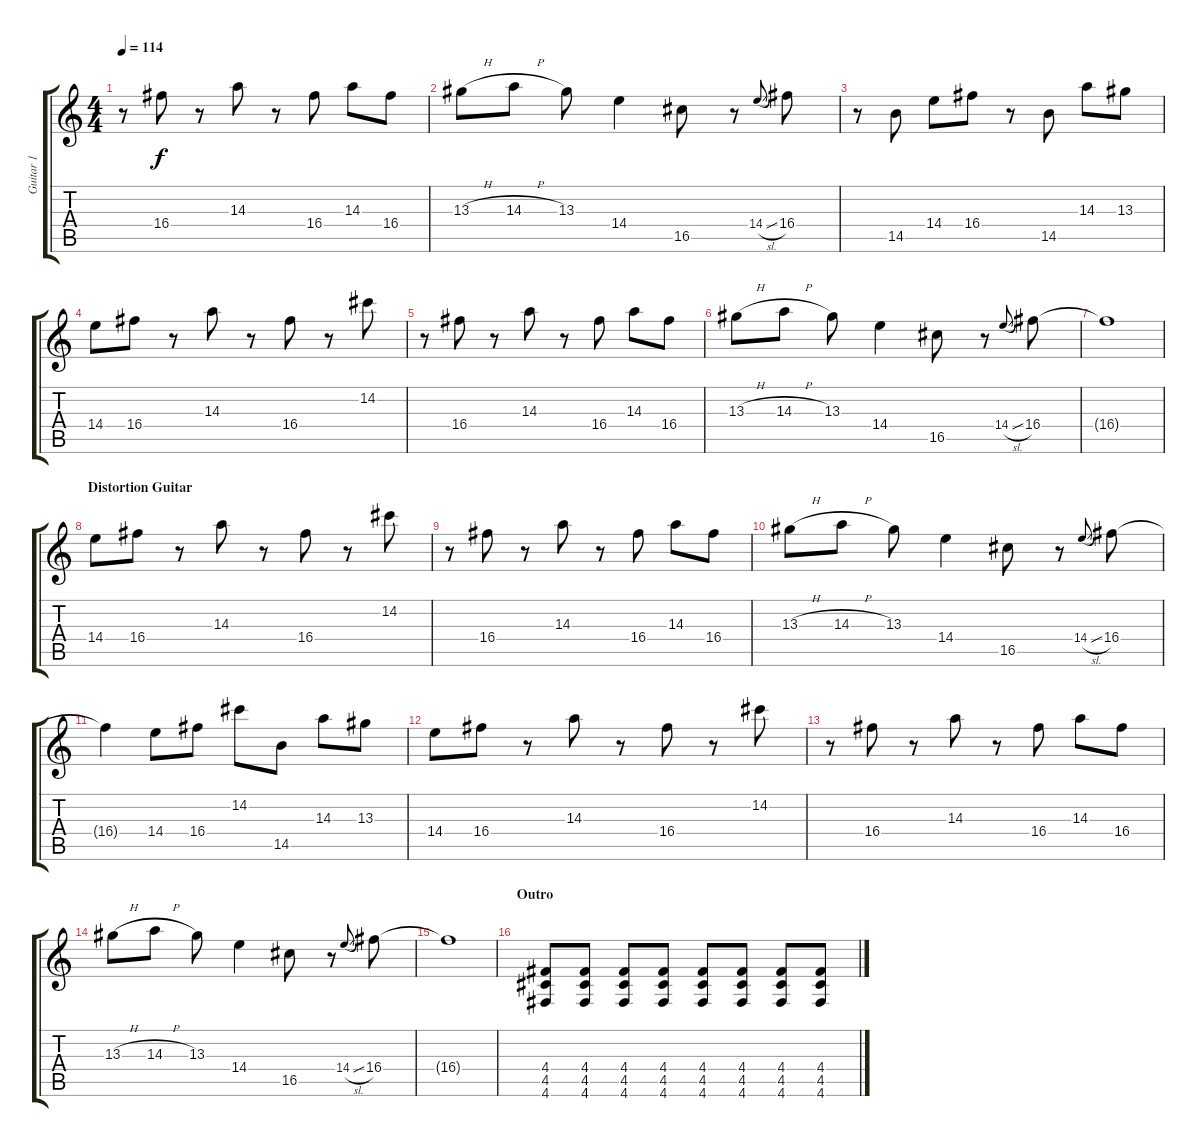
\track ("Guitar 1" "Guitar 1") {instrument distortionguitar}
\staff {score tabs}
\tuning (E4 B3 G3 D3 A2 D2) {hide}
\ts (4 4)
\tempo 114
\clef g2
\ks c
r.8{dy f} 16.4.8 r.8 14.3.8 r.8 16.4.8 14.3.8 16.4.8 |
13.3{h}.8 14.3{h}.8 13.3.8 14.4.4 16.5.8 r.8 14.4{sl}.8{gr onbeat} 16.4.8 |
r.8 14.5.8 14.4.8 16.4.8 r.8 14.5.8 14.3.8 13.3.8 |
14.4.8 16.4.8 r.8 14.3.8 r.8 16.4.8 r.8 14.2.8 |
r.8 16.4.8 r.8 14.3.8 r.8 16.4.8 14.3.8 16.4.8 |
13.3{h}.8 14.3{h}.8 13.3.8 14.4.4 16.5.8 r.8 14.4{sl}.8{gr onbeat} 16.4.8 |
16.4{t}.1 |
\section ("" "Distortion Guitar")
14.4.8{instrument overdrivenguitar} 16.4.8 r.8 14.3.8 r.8 16.4.8 r.8 14.2.8 |
r.8 16.4.8 r.8 14.3.8 r.8 16.4.8 14.3.8 16.4.8 |
13.3{h}.8 14.3{h}.8 13.3.8 14.4.4 16.5.8 r.8 14.4{sl}.8{gr onbeat} 16.4.8 |
16.4{t}.4 14.4.8 16.4.8 14.2.8 14.5.8 14.3.8 13.3.8 |
14.4.8 16.4.8 r.8 14.3.8 r.8 16.4.8 r.8 14.2.8 |
r.8 16.4.8 r.8 14.3.8 r.8 16.4.8 14.3.8 16.4.8 |
13.3{h}.8 14.3{h}.8 13.3.8 14.4.4 16.5.8 r.8 14.4{sl}.8{gr onbeat} 16.4.8 |
16.4{t}.1 |
\section ("" "Outro")
(4.4 4.5 4.6).8{instrument distortionguitar} (4.4 4.5 4.6).8 (4.4 4.5 4.6).8 (4.4 4.5 4.6).8 (4.4 4.5 4.6).8 (4.4 4.5 4.6).8 (4.4 4.5 4.6).8 (4.4 4.5 4.6).8
